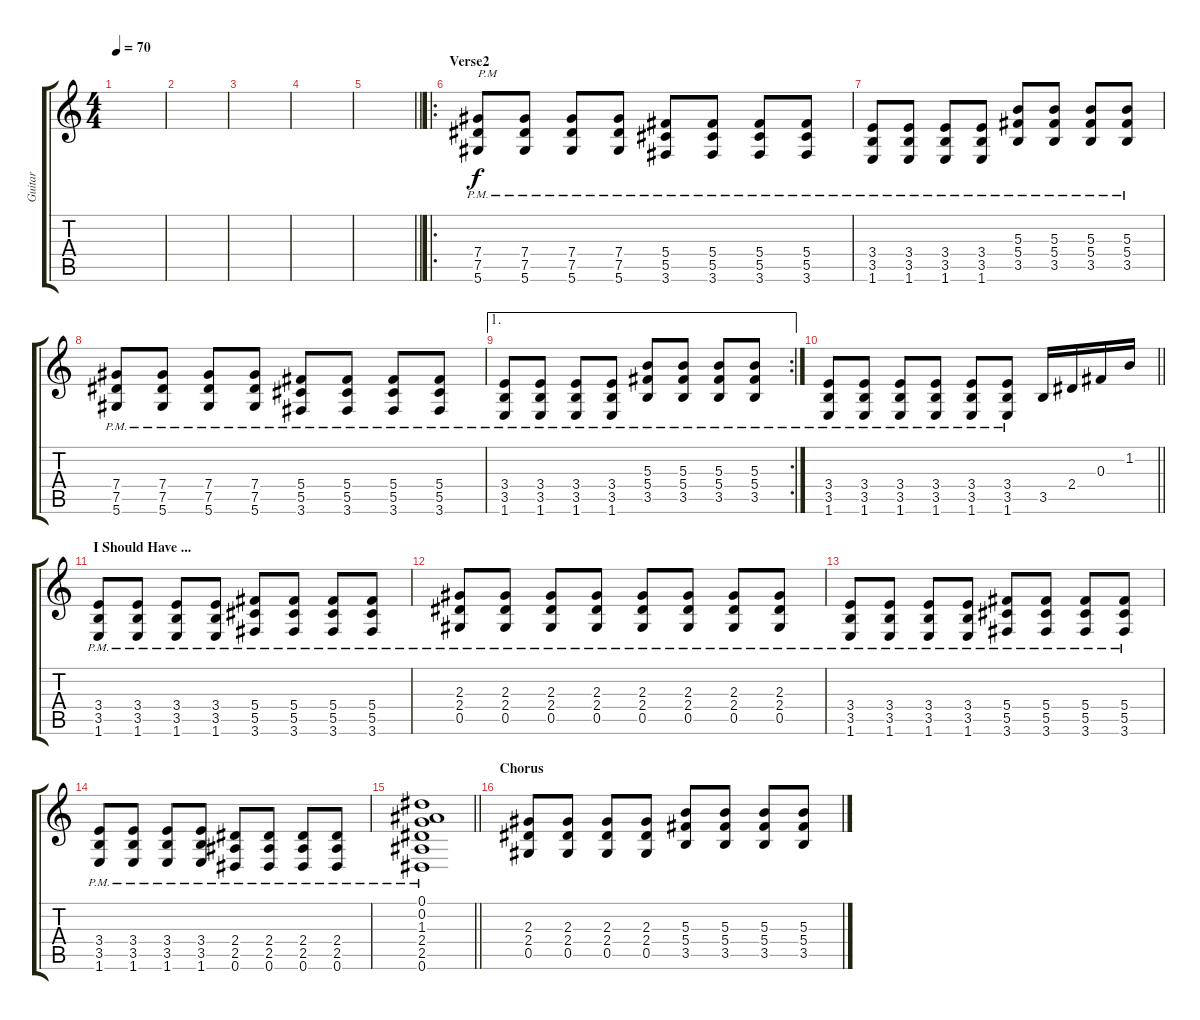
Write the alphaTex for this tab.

\track ("Guitar" "Guitar") {instrument distortionguitar}
\staff {score tabs}
\tuning (Eb4 Bb3 Gb3 Db3 Ab2 Eb2) {hide}
\ts (4 4)
\tempo 70
\clef g2
\ks c
|
|
|
|
\barLineRight lightlight
|
\ro
\section ("" "Verse2")
(7.4{pm} 7.5{pm} 5.6{pm}).8{txt "P.M"} (7.4{pm} 7.5{pm} 5.6{pm}).8 (7.4{pm} 7.5{pm} 5.6{pm}).8 (7.4{pm} 7.5{pm} 5.6{pm}).8 (5.4{pm} 5.5{pm} 3.6{pm}).8 (5.4{pm} 5.5{pm} 3.6{pm}).8 (5.4{pm} 5.5{pm} 3.6{pm}).8 (5.4{pm} 5.5{pm} 3.6{pm}).8 |
(3.4{pm} 3.5{pm} 1.6{pm}).8 (3.4{pm} 3.5{pm} 1.6{pm}).8 (3.4{pm} 3.5{pm} 1.6{pm}).8 (3.4{pm} 3.5{pm} 1.6{pm}).8 (5.3{pm} 5.4{pm} 3.5{pm}).8 (5.3{pm} 5.4{pm} 3.5{pm}).8 (5.3{pm} 5.4{pm} 3.5{pm}).8 (5.3{pm} 5.4{pm} 3.5{pm}).8 |
(7.4{pm} 7.5{pm} 5.6{pm}).8 (7.4{pm} 7.5{pm} 5.6{pm}).8 (7.4{pm} 7.5{pm} 5.6{pm}).8 (7.4{pm} 7.5{pm} 5.6{pm}).8 (5.4{pm} 5.5{pm} 3.6{pm}).8 (5.4{pm} 5.5{pm} 3.6{pm}).8 (5.4{pm} 5.5{pm} 3.6{pm}).8 (5.4{pm} 5.5{pm} 3.6{pm}).8 |
\ae 1
\rc 2
(3.4{pm} 3.5{pm} 1.6{pm}).8 (3.4{pm} 3.5{pm} 1.6{pm}).8 (3.4{pm} 3.5{pm} 1.6{pm}).8 (3.4{pm} 3.5{pm} 1.6{pm}).8 (5.3{pm} 5.4{pm} 3.5{pm}).8 (5.3{pm} 5.4{pm} 3.5{pm}).8 (5.3{pm} 5.4{pm} 3.5{pm}).8 (5.3{pm} 5.4{pm} 3.5{pm}).8 |
\barLineRight lightlight
(3.4{pm} 3.5{pm} 1.6{pm}).8 (3.4{pm} 3.5{pm} 1.6{pm}).8 (3.4{pm} 3.5{pm} 1.6{pm}).8 (3.4{pm} 3.5{pm} 1.6{pm}).8 (3.4{pm} 3.5{pm} 1.6{pm}).8 (3.4{pm} 3.5{pm} 1.6{pm}).8 3.5.16 2.4.16 0.3.16 1.2.16 |
\section ("" "I Should Have ...")
(3.4{pm} 3.5{pm} 1.6{pm}).8 (3.4{pm} 3.5{pm} 1.6{pm}).8 (3.4{pm} 3.5{pm} 1.6{pm}).8 (3.4{pm} 3.5{pm} 1.6{pm}).8 (5.4{pm} 5.5{pm} 3.6{pm}).8 (5.4{pm} 5.5{pm} 3.6{pm}).8 (5.4{pm} 5.5{pm} 3.6{pm}).8 (5.4{pm} 5.5{pm} 3.6{pm}).8 |
(2.3{pm} 2.4{pm} 0.5{pm}).8 (2.3{pm} 2.4{pm} 0.5{pm}).8 (2.3{pm} 2.4{pm} 0.5{pm}).8 (2.3{pm} 2.4{pm} 0.5{pm}).8 (2.3{pm} 2.4{pm} 0.5{pm}).8 (2.3{pm} 2.4{pm} 0.5{pm}).8 (2.3{pm} 2.4{pm} 0.5{pm}).8 (2.3{pm} 2.4{pm} 0.5{pm}).8 |
(3.4{pm} 3.5{pm} 1.6{pm}).8 (3.4{pm} 3.5{pm} 1.6{pm}).8 (3.4{pm} 3.5{pm} 1.6{pm}).8 (3.4{pm} 3.5{pm} 1.6{pm}).8 (5.4{pm} 5.5{pm} 3.6{pm}).8 (5.4{pm} 5.5{pm} 3.6{pm}).8 (5.4{pm} 5.5{pm} 3.6{pm}).8 (5.4{pm} 5.5{pm} 3.6{pm}).8 |
(3.4{pm} 3.5{pm} 1.6{pm}).8 (3.4{pm} 3.5{pm} 1.6{pm}).8 (3.4{pm} 3.5{pm} 1.6{pm}).8 (3.4{pm} 3.5{pm} 1.6{pm}).8 (2.4{pm} 2.5{pm} 0.6{pm}).8 (2.4{pm} 2.5{pm} 0.6{pm}).8 (2.4{pm} 2.5{pm} 0.6{pm}).8 (2.4{pm} 2.5{pm} 0.6{pm}).8 |
\barLineRight lightlight
(0.1{pm} 0.2{pm} 1.3{pm} 2.4{pm} 2.5{pm} 0.6{pm}).1 |
\section ("" "Chorus")
(2.3 2.4 0.5).8 (2.3 2.4 0.5).8 (2.3 2.4 0.5).8 (2.3 2.4 0.5).8 (5.3 5.4 3.5).8 (5.3 5.4 3.5).8 (5.3 5.4 3.5).8 (5.3 5.4 3.5).8
